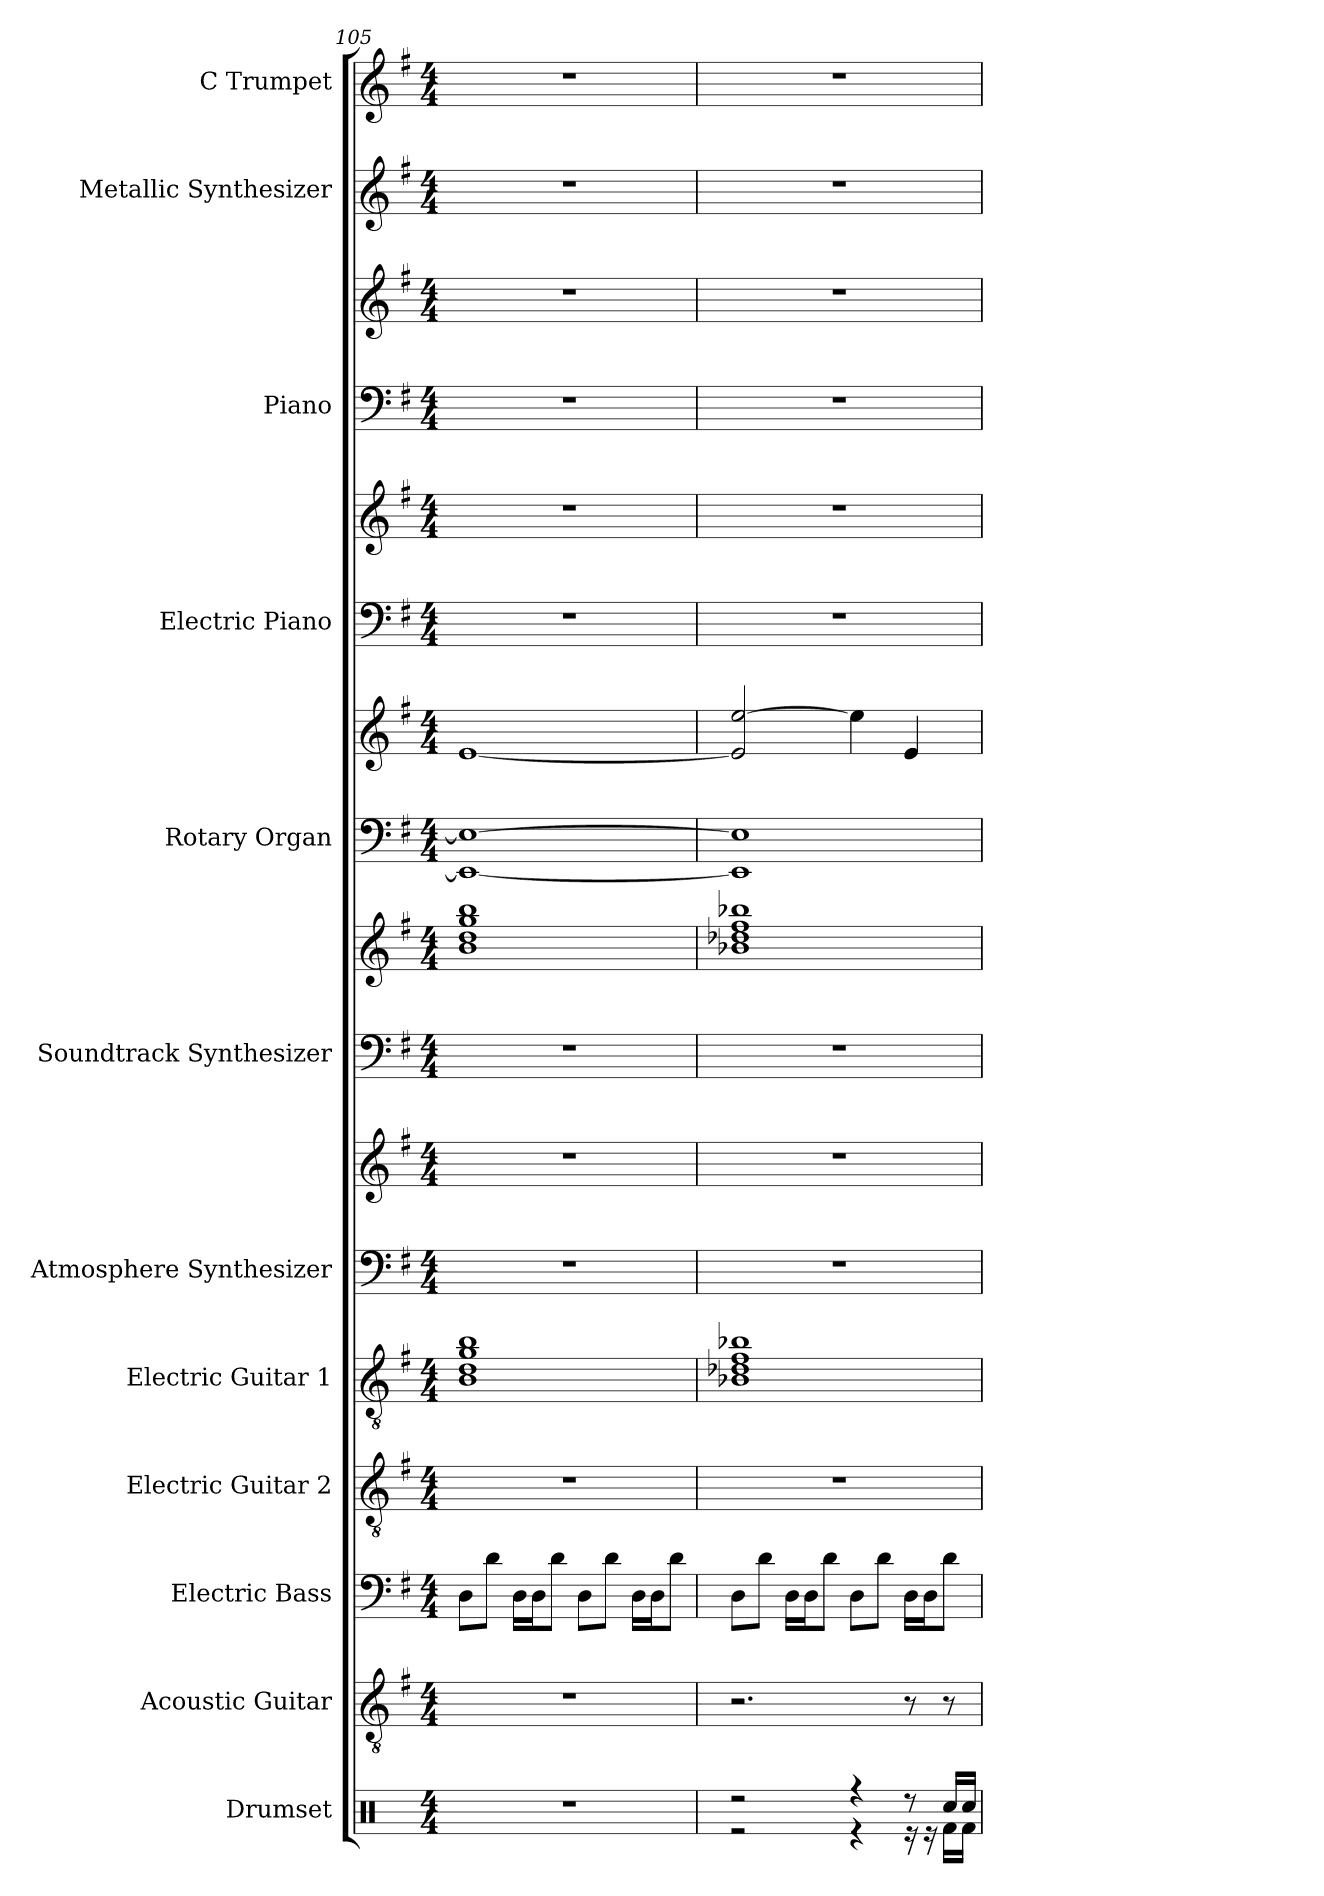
**kern	**kern	**kern	**kern	**kern	**kern	**kern	**kern	**kern	**kern	**kern	**kern	**kern	**kern	**kern	**kern	**kern
*part12	*part11	*part10	*part9	*part8	*part7	*part7	*part6	*part6	*part5	*part5	*part4	*part4	*part3	*part3	*part2	*part1
*staff17	*staff16	*staff15	*staff14	*staff13	*staff12	*staff11	*staff10	*staff9	*staff8	*staff7	*staff6	*staff5	*staff4	*staff3	*staff2	*staff1
*I"Drumset	*I"Acoustic Guitar	*I"Electric Bass	*I"Electric Guitar 2	*I"Electric Guitar 1	*I"Atmosphere Synthesizer	*	*I"Soundtrack Synthesizer	*	*I"Rotary Organ	*	*I"Electric Piano	*	*I"Piano	*	*I"Metallic Synthesizer	*I"C Trumpet
*I'Drs.	*I'Guit.	*I'El. B.	*I'El. Guit. 2	*I'El. Guit. 1	*I'Synth.	*	*I'Synth.	*	*I'Rot. Org.	*	*I'El. Pno.	*	*I'Pno.	*	*I'Synth.	*I'C Tpt.
*clefX	*clefGv2	*clefF4	*clefGv2	*clefGv2	*clefF4	*clefG2	*clefF4	*clefG2	*clefF4	*clefG2	*clefF4	*clefG2	*clefF4	*clefG2	*clefG2	*clefG2
*	*	*ITrd7c12	*	*	*	*	*	*	*	*	*	*	*	*	*	*
*k[]	*k[f#]	*k[f#]	*k[f#]	*k[f#]	*k[f#]	*k[f#]	*k[f#]	*k[f#]	*k[f#]	*k[f#]	*k[f#]	*k[f#]	*k[f#]	*k[f#]	*k[f#]	*k[f#]
*M4/4	*M4/4	*M4/4	*M4/4	*M4/4	*M4/4	*M4/4	*M4/4	*M4/4	*M4/4	*M4/4	*M4/4	*M4/4	*M4/4	*M4/4	*M4/4	*M4/4
=105	=105	=105	=105	=105	=105	=105	=105	=105	=105	=105	=105	=105	=105	=105	=105	=105
1r	1r	8DD\L	1r	1B 1d 1g 1b	1r	1r	1r	1b 1dd 1gg 1bb	1EE_ 1E_	[1e	1r	1r	1r	1r	1r	1r
.	.	8D\J	.	.	.	.	.	.	.	.	.	.	.	.	.	.
.	.	16DD\LL	.	.	.	.	.	.	.	.	.	.	.	.	.	.
.	.	16DD\J	.	.	.	.	.	.	.	.	.	.	.	.	.	.
.	.	8D\J	.	.	.	.	.	.	.	.	.	.	.	.	.	.
.	.	8DD\L	.	.	.	.	.	.	.	.	.	.	.	.	.	.
.	.	8D\J	.	.	.	.	.	.	.	.	.	.	.	.	.	.
.	.	16DD\LL	.	.	.	.	.	.	.	.	.	.	.	.	.	.
.	.	16DD\J	.	.	.	.	.	.	.	.	.	.	.	.	.	.
.	.	8D\J	.	.	.	.	.	.	.	.	.	.	.	.	.	.
=106	=106	=106	=106	=106	=106	=106	=106	=106	=106	=106	=106	=106	=106	=106	=106	=106
*^	*	*	*	*	*	*	*	*	*	*	*	*	*	*	*	*
2r	2r	2.r	8DD\L	1r	1B-X 1d-X 1f# 1b-X	1r	1r	1r	1b-X 1dd-X 1ff# 1bb-X	1EE] 1E]	2e/] [2ee/	1r	1r	1r	1r	1r	1r
.	.	.	8D\J	.	.	.	.	.	.	.	.	.	.	.	.	.	.
.	.	.	16DD\LL	.	.	.	.	.	.	.	.	.	.	.	.	.	.
.	.	.	16DD\J	.	.	.	.	.	.	.	.	.	.	.	.	.	.
.	.	.	8D\J	.	.	.	.	.	.	.	.	.	.	.	.	.	.
4r	4r	.	8DD\L	.	.	.	.	.	.	.	4ee\]	.	.	.	.	.	.
.	.	.	8D\J	.	.	.	.	.	.	.	.	.	.	.	.	.	.
8r	16r	8r	16DD\LL	.	.	.	.	.	.	.	4e/	.	.	.	.	.	.
.	16r	.	16DD\J	.	.	.	.	.	.	.	.	.	.	.	.	.	.
16Rcc/LL	16Rf\LL	8r	8D\J	.	.	.	.	.	.	.	.	.	.	.	.	.	.
16Rcc/JJ	16Rf\JJ	.	.	.	.	.	.	.	.	.	.	.	.	.	.	.	.
*v	*v	*	*	*	*	*	*	*	*	*	*	*	*	*	*	*	*
=	=	=	=	=	=	=	=	=	=	=	=	=	=	=	=	=
*-	*-	*-	*-	*-	*-	*-	*-	*-	*-	*-	*-	*-	*-	*-	*-	*-
